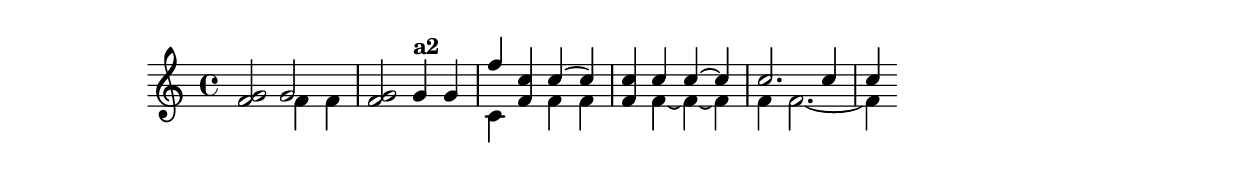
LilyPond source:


\header {
  texidoc ="The new part combiner stays apart from:
@itemize @bullet
@item different durations,
@item different articulations (taking into account only slur/beam/tie), and
@item wide pitch ranges.
@end itemize
"
}

\layout { raggedright = ##t }

\version "2.6.0"

vone =  \relative a' {
  g2 g    g  g4 g f' c c( c) c c  c ~ c
  c2. c4   c
}
vtwo =  \relative a' {
  f2 f4 f f2 g4 g c, f f  f  f f~ f ~ f
  f4 f2. ~ f4
}


\partcombine \vone \vtwo

 

 
